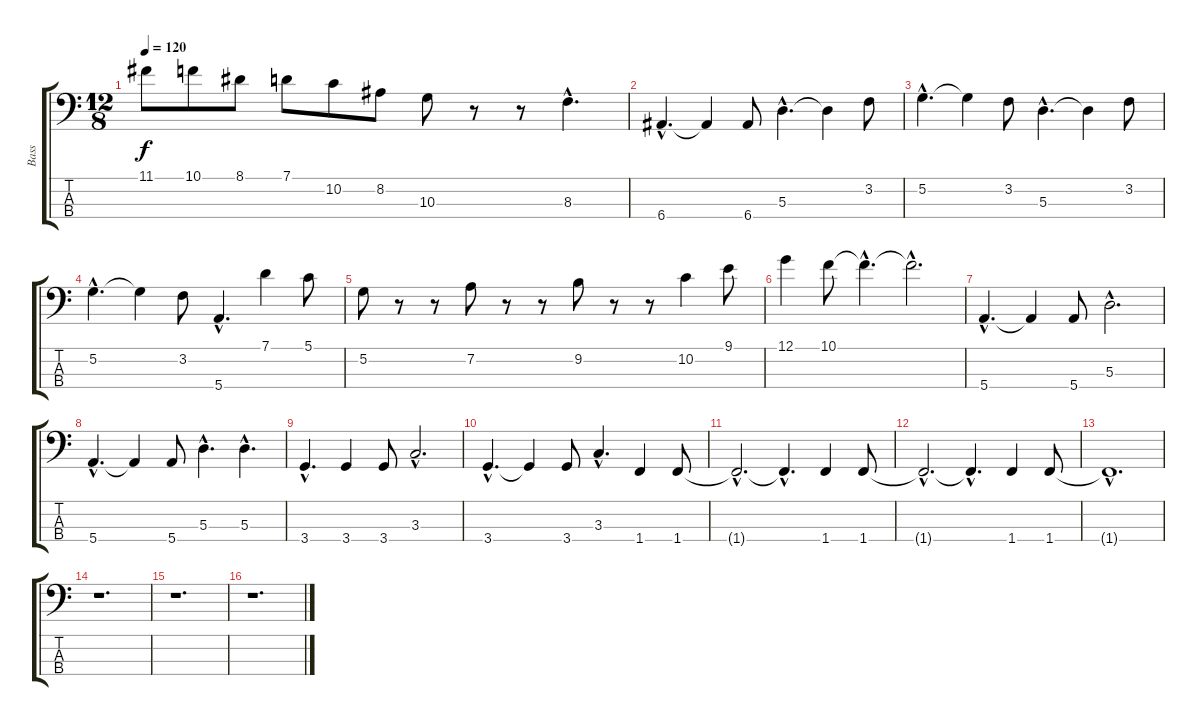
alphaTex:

\track ("Bass" "Bass") {instrument electricbassfinger}
\staff {score tabs}
\tuning (G2 D2 A1 E1) {hide}
\ts (12 8)
\tempo 120
\clef f4
\ks c
11.1.8{dy f} 10.1.8 8.1.8 7.1.8 10.2.8 8.2.8 10.3.8 r.8 r.8 8.3{hac}.4{d} |
6.4{hac}.4{d} 6.4{t}.4 6.4.8 5.3{hac}.4{d} 5.3{t}.4 3.2.8 |
5.2{hac}.4{d} 5.2{t}.4 3.2.8 5.3{hac}.4{d} 5.3{t}.4 3.2.8 |
5.2{hac}.4{d} 5.2{t}.4 3.2.8 5.4{hac}.4{d} 7.1.4 5.1.8 |
5.2.8 r.8 r.8 7.2.8 r.8 r.8 9.2.8 r.8 r.8 10.2.4 9.1.8 |
12.1.4 10.1.8 10.1{hac t}.4{d} 10.1{hac t}.2{d} |
5.4{hac}.4{d} 5.4{t}.4 5.4.8 5.3{hac}.2{d} |
5.4{hac}.4{d} 5.4{t}.4 5.4.8 5.3{hac}.4{d} 5.3{hac}.4{d} |
3.4{hac}.4{d} 3.4.4 3.4.8 3.3{hac}.2{d} |
3.4{hac}.4{d} 3.4{t}.4 3.4.8 3.3{hac}.4{d} 1.4.4 1.4.8 |
1.4{hac t}.2{d} 1.4{hac t}.4{d} 1.4.4 1.4.8 |
1.4{hac t}.2{d} 1.4{hac t}.4{d} 1.4.4 1.4.8 |
1.4{hac t}.1{d} |
r.1{d} |
r.1{d} |
r.1{d}
